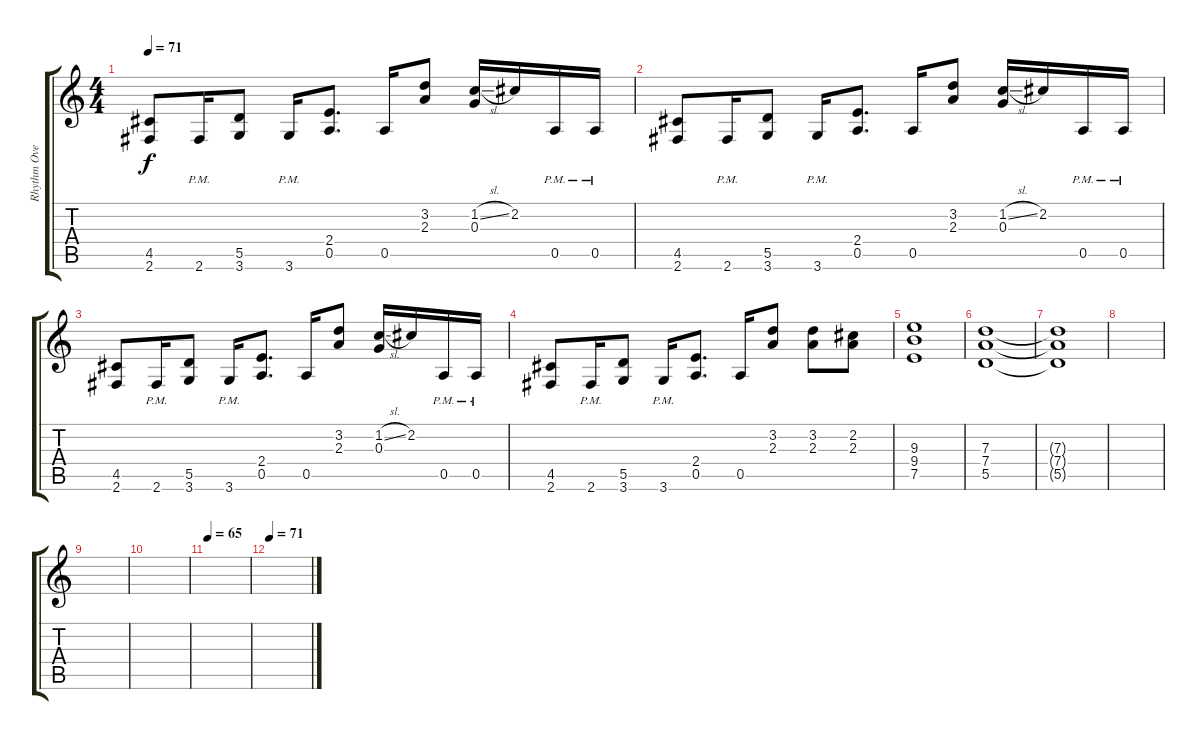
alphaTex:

\track ("Rhythm Overdriven" "Rhythm Ove") {instrument distortionguitar}
\staff {score tabs}
\tuning (E4 B3 G3 D3 A2 E2) {hide}
\ts (4 4)
\tempo 71
\clef g2
\ks c
(4.5 2.6).8{dy f} 2.6{pm}.16 (5.5 3.6).8 3.6{pm}.16 (2.4 0.5).8{d} 0.5.16 (3.2 2.3).8 (1.2{sl} 0.3).16 2.2.16 0.5{pm}.16 0.5{pm}.16 |
(4.5 2.6).8 2.6{pm}.16 (5.5 3.6).8 3.6{pm}.16 (2.4 0.5).8{d} 0.5.16 (3.2 2.3).8 (1.2{sl} 0.3).16 2.2.16 0.5{pm}.16 0.5{pm}.16 |
(4.5 2.6).8 2.6{pm}.16 (5.5 3.6).8 3.6{pm}.16 (2.4 0.5).8{d} 0.5.16 (3.2 2.3).8 (1.2{sl} 0.3).16 2.2.16 0.5{pm}.16 0.5{pm}.16 |
(4.5 2.6).8 2.6{pm}.16 (5.5 3.6).8 3.6{pm}.16 (2.4 0.5).8{d} 0.5.16 (3.2 2.3).8 (3.2 2.3).8 (2.2 2.3).8 |
(9.3 9.4 7.5).1 |
(7.3 7.4 5.5).1 |
(7.3{t} 7.4{t} 5.5{t}).1 |
|
|
|
\tempo 65
|
\tempo 71
